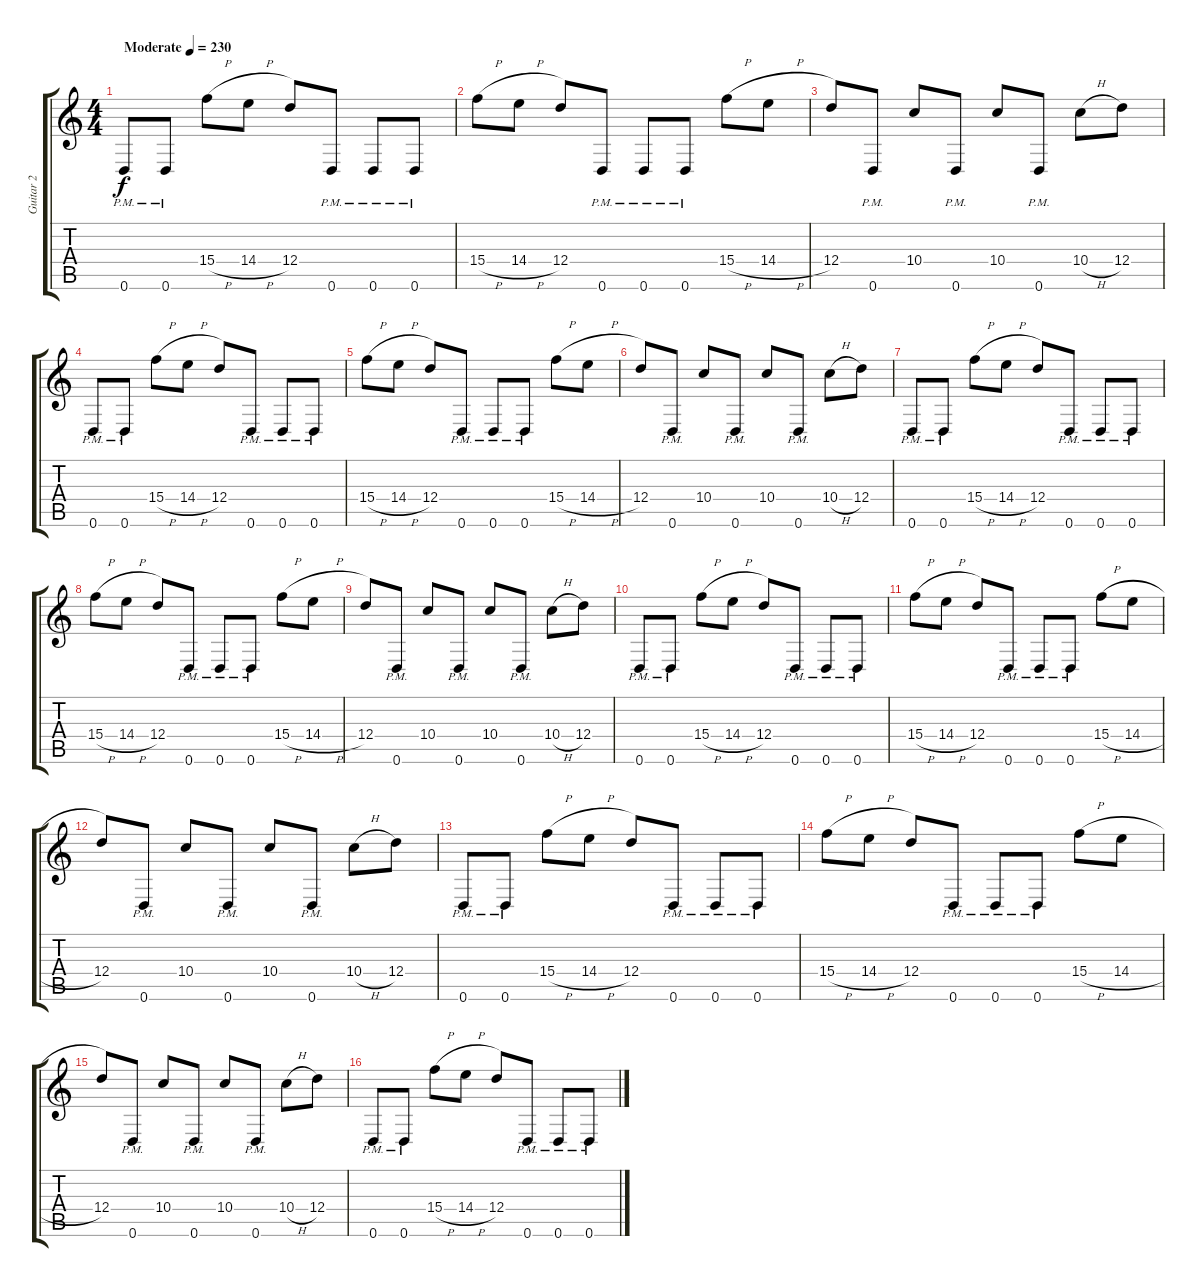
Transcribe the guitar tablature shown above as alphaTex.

\track ("Guitar 2" "Guitar 2") {instrument distortionguitar}
\staff {score tabs}
\tuning (E4 B3 G3 D3 A2 D2) {hide}
\ts (4 4)
\tempo (230 "Moderate")
\clef g2
\ks c
0.6{pm}.8{dy f instrument distortionguitar} 0.6{pm}.8 15.4{h}.8 14.4{h}.8 12.4.8 0.6{pm}.8 0.6{pm}.8 0.6{pm}.8 |
15.4{h}.8 14.4{h}.8 12.4.8 0.6{pm}.8 0.6{pm}.8 0.6{pm}.8 15.4{h}.8 14.4{h}.8 |
12.4.8 0.6{pm}.8 10.4.8 0.6{pm}.8 10.4.8 0.6{pm}.8 10.4{h}.8 12.4.8 |
0.6{pm}.8 0.6{pm}.8 15.4{h}.8 14.4{h}.8 12.4.8 0.6{pm}.8 0.6{pm}.8 0.6{pm}.8 |
15.4{h}.8 14.4{h}.8 12.4.8 0.6{pm}.8 0.6{pm}.8 0.6{pm}.8 15.4{h}.8 14.4{h}.8 |
12.4.8 0.6{pm}.8 10.4.8 0.6{pm}.8 10.4.8 0.6{pm}.8 10.4{h}.8 12.4.8 |
0.6{pm}.8 0.6{pm}.8 15.4{h}.8 14.4{h}.8 12.4.8 0.6{pm}.8 0.6{pm}.8 0.6{pm}.8 |
15.4{h}.8 14.4{h}.8 12.4.8 0.6{pm}.8 0.6{pm}.8 0.6{pm}.8 15.4{h}.8 14.4{h}.8 |
12.4.8 0.6{pm}.8 10.4.8 0.6{pm}.8 10.4.8 0.6{pm}.8 10.4{h}.8 12.4.8 |
0.6{pm}.8 0.6{pm}.8 15.4{h}.8 14.4{h}.8 12.4.8 0.6{pm}.8 0.6{pm}.8 0.6{pm}.8 |
15.4{h}.8 14.4{h}.8 12.4.8 0.6{pm}.8 0.6{pm}.8 0.6{pm}.8 15.4{h}.8 14.4{h}.8 |
12.4.8 0.6{pm}.8 10.4.8 0.6{pm}.8 10.4.8 0.6{pm}.8 10.4{h}.8 12.4.8 |
0.6{pm}.8 0.6{pm}.8 15.4{h}.8 14.4{h}.8 12.4.8 0.6{pm}.8 0.6{pm}.8 0.6{pm}.8 |
15.4{h}.8 14.4{h}.8 12.4.8 0.6{pm}.8 0.6{pm}.8 0.6{pm}.8 15.4{h}.8 14.4{h}.8 |
12.4.8 0.6{pm}.8 10.4.8 0.6{pm}.8 10.4.8 0.6{pm}.8 10.4{h}.8 12.4.8 |
0.6{pm}.8 0.6{pm}.8 15.4{h}.8 14.4{h}.8 12.4.8 0.6{pm}.8 0.6{pm}.8 0.6{pm}.8
